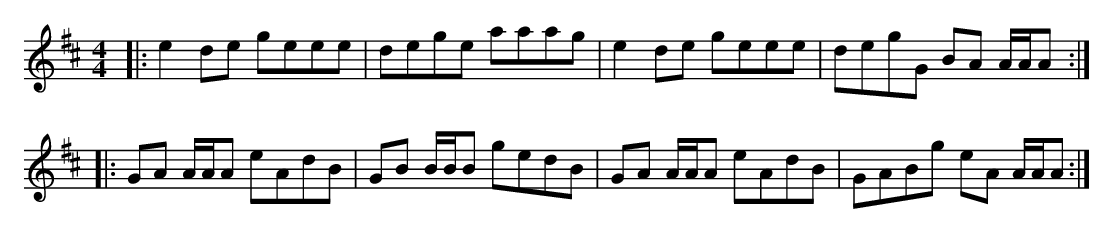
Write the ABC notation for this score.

X:1
M:4/4
K:Amix
|:e2de geee|dege aaag|e2de geee|degG BA A/A/A:|
|:GA A/A/A eAdB|GB B/B/B gedB|GA A/A/A eAdB|GABg eA A/A/A:|
